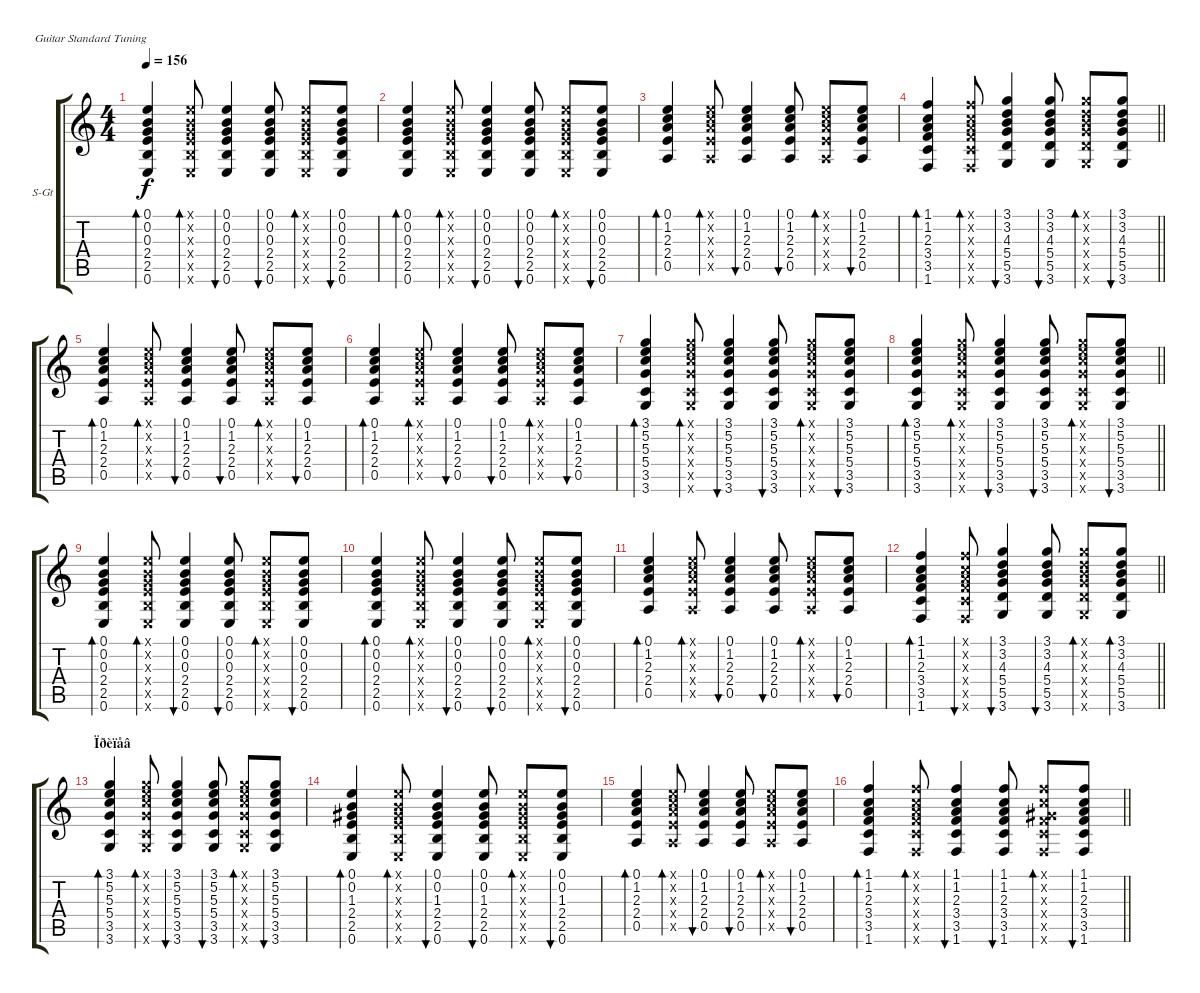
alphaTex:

\bracketExtendMode groupsimilarinstruments
\firstSystemTrackNameOrientation horizontal
\otherSystemsTrackNameOrientation horizontal
\track ("Ãèòàðà II" "S-Gt") {instrument acousticguitarsteel}
\staff {score tabs}
\tuning (E4 B3 G3 D3 A2 E2)
\ts (4 4)
\tempo 156
\clef g2
\ks c
(0.1 0.2 0.3 2.4 2.5 0.6).4{bd 60 dy f} (0.1{x} 0.2{x} 0.3{x} 2.4{x} 2.5{x} 0.6{x}).8{bd 60} (0.1 0.2 0.3 2.4 2.5 0.6).4{bu 60} (0.1 0.2 0.3 2.4 2.5 0.6).8{bu 60} (0.1{x} 0.2{x} 0.3{x} 2.4{x} 2.5{x} 0.6{x}).8{bd 60} (0.1 0.2 0.3 2.4 2.5 0.6).8{bu 60} |
(0.1 0.2 0.3 2.4 2.5 0.6).4{bd 60} (0.1{x} 0.2{x} 0.3{x} 2.4{x} 2.5{x} 0.6{x}).8{bd 60} (0.1 0.2 0.3 2.4 2.5 0.6).4{bu 60} (0.1 0.2 0.3 2.4 2.5 0.6).8{bu 60} (0.1{x} 0.2{x} 0.3{x} 2.4{x} 2.5{x} 0.6{x}).8{bd 60} (0.1 0.2 0.3 2.4 2.5 0.6).8{bu 60} |
(0.1 1.2 2.3 2.4 0.5).4{bd 60} (0.1{x} 1.2{x} 2.3{x} 2.4{x} 0.5{x}).8{bd 60} (0.1 1.2 2.3 2.4 0.5).4{bu 60} (0.1 1.2 2.3 2.4 0.5).8{bu 60} (0.1{x} 1.2{x} 2.3{x} 2.4{x} 0.5{x}).8{bd 60} (0.1 1.2 2.3 2.4 0.5).8{bu 60} |
\barLineRight lightlight
(1.1 1.2 2.3 3.4 3.5 1.6).4{bd 60} (1.1{x} 1.2{x} 2.3{x} 3.4{x} 3.5{x} 1.6{x}).8{bd 60} (3.1 3.2 4.3 5.4 5.5 3.6).4{bu 60} (3.1 3.2 4.3 5.4 5.5 3.6).8{bu 60} (3.1{x} 3.2{x} 4.3{x} 5.4{x} 5.5{x} 3.6{x}).8{bd 60} (3.1 3.2 4.3 5.4 5.5 3.6).8{bu 60} |
(0.1 1.2 2.3 2.4 0.5).4{bd 60} (0.1{x} 1.2{x} 2.3{x} 2.4{x} 0.5{x}).8{bd 60} (0.1 1.2 2.3 2.4 0.5).4{bu 60} (0.1 1.2 2.3 2.4 0.5).8{bu 60} (0.1{x} 1.2{x} 2.3{x} 2.4{x} 0.5{x}).8{bd 60} (0.1 1.2 2.3 2.4 0.5).8{bu 60} |
(0.1 1.2 2.3 2.4 0.5).4{bd 60} (0.1{x} 1.2{x} 2.3{x} 2.4{x} 0.5{x}).8{bd 60} (0.1 1.2 2.3 2.4 0.5).4{bu 60} (0.1 1.2 2.3 2.4 0.5).8{bu 60} (0.1{x} 1.2{x} 2.3{x} 2.4{x} 0.5{x}).8{bd 60} (0.1 1.2 2.3 2.4 0.5).8{bu 60} |
(3.1 5.2 5.3 5.4 3.5 3.6).4{bd 60} (3.1{x} 5.2{x} 5.3{x} 5.4{x} 3.5{x} 3.6{x}).8{bd 60} (3.1 5.2 5.3 5.4 3.5 3.6).4{bu 60} (3.1 5.2 5.3 5.4 3.5 3.6).8{bu 60} (3.1{x} 5.2{x} 5.3{x} 5.4{x} 3.5{x} 3.6{x}).8{bd 60} (3.1 5.2 5.3 5.4 3.5 3.6).8{bu 60} |
\barLineRight lightlight
(3.1 5.2 5.3 5.4 3.5 3.6).4{bd 60} (3.1{x} 5.2{x} 5.3{x} 5.4{x} 3.5{x} 3.6{x}).8{bd 60} (3.1 5.2 5.3 5.4 3.5 3.6).4{bu 60} (3.1 5.2 5.3 5.4 3.5 3.6).8{bu 60} (3.1{x} 5.2{x} 5.3{x} 5.4{x} 3.5{x} 3.6{x}).8{bd 60} (3.1 5.2 5.3 5.4 3.5 3.6).8{bu 60} |
(0.1 0.2 0.3 2.4 2.5 0.6).4{bd 60} (0.1{x} 0.2{x} 0.3{x} 2.4{x} 2.5{x} 0.6{x}).8{bd 60} (0.1 0.2 0.3 2.4 2.5 0.6).4{bu 60} (0.1 0.2 0.3 2.4 2.5 0.6).8{bu 60} (0.1{x} 0.2{x} 0.3{x} 2.4{x} 2.5{x} 0.6{x}).8{bd 60} (0.1 0.2 0.3 2.4 2.5 0.6).8{bu 60} |
(0.1 0.2 0.3 2.4 2.5 0.6).4{bd 60} (0.1{x} 0.2{x} 0.3{x} 2.4{x} 2.5{x} 0.6{x}).8{bd 60} (0.1 0.2 0.3 2.4 2.5 0.6).4{bu 60} (0.1 0.2 0.3 2.4 2.5 0.6).8{bu 60} (0.1{x} 0.2{x} 0.3{x} 2.4{x} 2.5{x} 0.6{x}).8{bd 60} (0.1 0.2 0.3 2.4 2.5 0.6).8{bu 60} |
(0.1 1.2 2.3 2.4 0.5).4{bd 60} (0.1{x} 1.2{x} 2.3{x} 2.4{x} 0.5{x}).8{bd 60} (0.1 1.2 2.3 2.4 0.5).4{bu 60} (0.1 1.2 2.3 2.4 0.5).8{bu 60} (0.1{x} 1.2{x} 2.3{x} 2.4{x} 0.5{x}).8{bd 60} (0.1 1.2 2.3 2.4 0.5).8{bu 60} |
\barLineRight lightlight
(1.1 1.2 2.3 3.4 3.5 1.6).4{bd 60} (1.1{x} 1.2{x} 2.3{x} 3.4{x} 3.5{x} 1.6{x}).8{bu 60} (3.1 3.2 4.3 5.4 5.5 3.6).4{bu 60} (3.1 3.2 4.3 5.4 5.5 3.6).8{bu 60} (3.1{x} 3.2{x} 4.3{x} 5.4{x} 5.5{x} 3.6{x}).8{bd 60} (3.1 3.2 4.3 5.4 5.5 3.6).8{bd 60} |
\section ("" "Ïðèïåâ")
(3.1 5.2 5.3 5.4 3.5 3.6).4{bd 60} (3.1{x} 5.2{x} 5.3{x} 5.4{x} 3.5{x} 3.6{x}).8{bd 60} (3.1 5.2 5.3 5.4 3.5 3.6).4{bu 60} (3.1 5.2 5.3 5.4 3.5 3.6).8{bu 60} (3.1{x} 5.2{x} 5.3{x} 5.4{x} 3.5{x} 3.6{x}).8{bd 60} (3.1 5.2 5.3 5.4 3.5 3.6).8{bu 60} |
(0.1 0.2 1.3 2.4 2.5 0.6).4{bd 60} (0.1{x} 0.2{x} 1.3{x} 2.4{x} 2.5{x} 0.6{x}).8{bd 60} (0.1 0.2 1.3 2.4 2.5 0.6).4{bu 60} (0.1 0.2 1.3 2.4 2.5 0.6).8{bu 60} (0.1{x} 0.2{x} 1.3{x} 2.4{x} 2.5{x} 0.6{x}).8{bd 60} (0.1 0.2 1.3 2.4 2.5 0.6).8{bu 60} |
(0.1 1.2 2.3 2.4 0.5).4{bd 60} (0.1{x} 1.2{x} 2.3{x} 2.4{x} 0.5{x}).8{bd 60} (0.1 1.2 2.3 2.4 0.5).4{bu 60} (0.1 1.2 2.3 2.4 0.5).8{bu 60} (0.1{x} 1.2{x} 2.3{x} 2.4{x} 0.5{x}).8{bd 60} (0.1 1.2 2.3 2.4 0.5).8{bu 60} |
\barLineRight lightlight
(1.1 1.2 2.3 3.4 3.5 1.6).4{bd 60} (1.1{x} 1.2{x} 2.3{x} 3.4{x} 3.5{x} 1.6{x}).8{bd 60} (1.1 1.2 2.3 3.4 3.5 1.6).4{bu 60} (1.1 1.2 2.3 3.4 3.5 1.6).8{bu 60} (1.1{x} 1.2{x} 1.3{x} 3.4{x} 3.5{x} 1.6{x}).8{bd 60} (1.1 1.2 2.3 3.4 3.5 1.6).8{bu 60}
